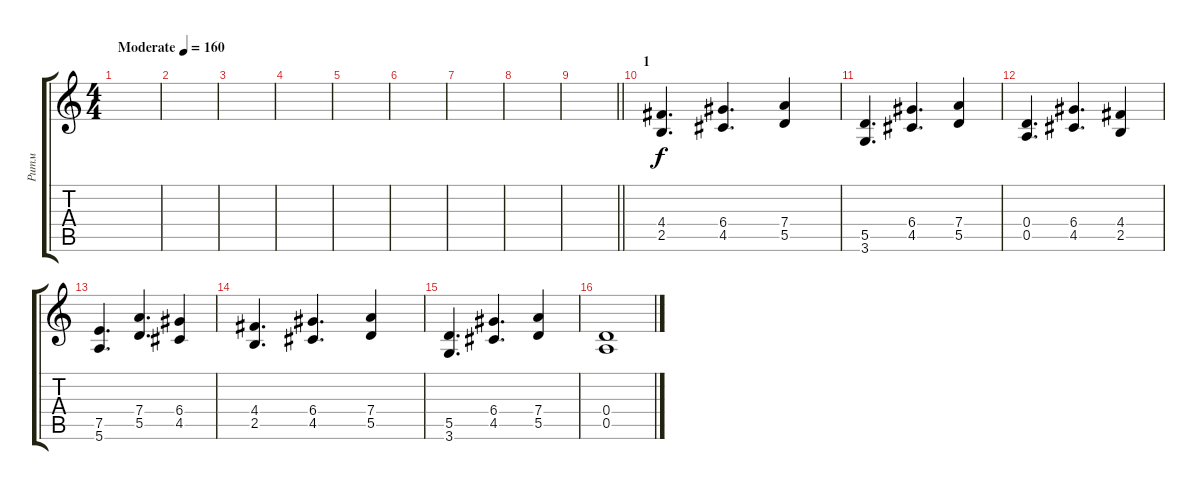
\track ("Ритм" "Ритм") {instrument distortionguitar}
\staff {score tabs}
\tuning (E4 B3 G3 D3 A2 E2) {hide}
\ts (4 4)
\tempo (160 "Moderate")
\clef g2
\ks c
|
|
|
|
|
|
|
|
\barLineRight lightlight
|
\section ("" "1")
(4.4 2.5).4{d} (6.4 4.5).4{d} (7.4 5.5).4 |
(5.5 3.6).4{d} (6.4 4.5).4{d} (7.4 5.5).4 |
(0.4 0.5).4{d} (6.4 4.5).4{d} (4.4 2.5).4 |
(7.5 5.6).4{d} (7.4 5.5).4{d} (6.4 4.5).4 |
(4.4 2.5).4{d} (6.4 4.5).4{d} (7.4 5.5).4 |
(5.5 3.6).4{d} (6.4 4.5).4{d} (7.4 5.5).4 |
(0.4 0.5).1
